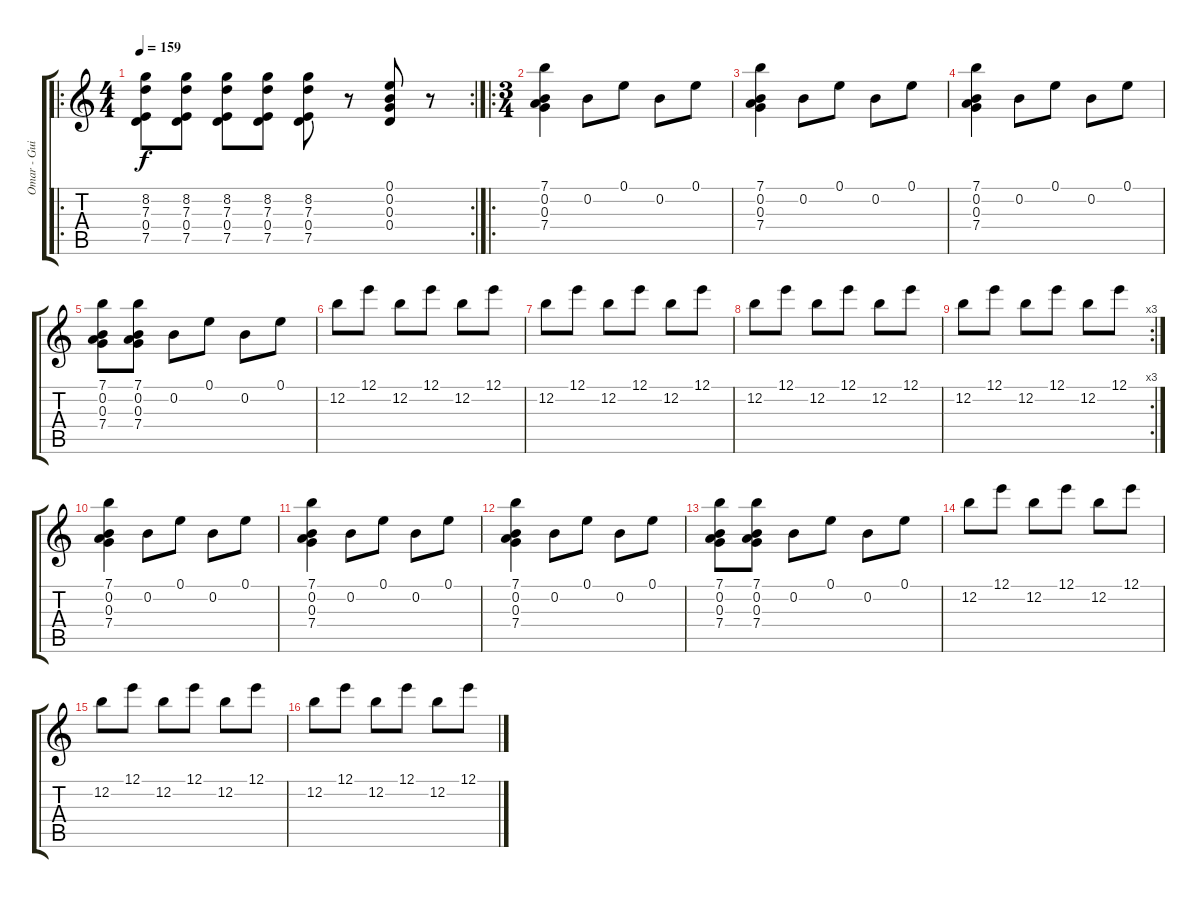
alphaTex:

\track ("Omar - Guitar 2" "Omar - Gui") {instrument distortionguitar}
\staff {score tabs}
\tuning (E4 B3 G3 D3 A2 E2) {hide}
\ro
\rc 2
\ts (4 4)
\tempo 159
\clef g2
\ks c
(8.2 7.3 0.4 7.5).8{dy f instrument distortionguitar} (8.2 7.3 0.4 7.5).8 (8.2 7.3 0.4 7.5).8 (8.2 7.3 0.4 7.5).8 (8.2 7.3 0.4 7.5).8 r.8 (0.1 0.2 0.3 0.4).8 r.8 |
\ro
\ts (3 4)
(7.1 0.2 0.3 7.4).4 0.2.8 0.1.8 0.2.8 0.1.8 |
(7.1 0.2 0.3 7.4).4 0.2.8 0.1.8 0.2.8 0.1.8 |
(7.1 0.2 0.3 7.4).4 0.2.8 0.1.8 0.2.8 0.1.8 |
(7.1 0.2 0.3 7.4).8 (7.1 0.2 0.3 7.4).8 0.2.8 0.1.8 0.2.8 0.1.8 |
12.2.8{volume 6} 12.1.8 12.2.8 12.1.8{volume 8} 12.2.8 12.1.8 |
12.2.8{volume 10} 12.1.8 12.2.8 12.1.8{volume 11} 12.2.8 12.1.8 |
12.2.8{volume 12} 12.1.8 12.2.8 12.1.8 12.2.8 12.1.8 |
\rc 3
12.2.8 12.1.8 12.2.8 12.1.8 12.2.8 12.1.8 |
(7.1 0.2 0.3 7.4).4 0.2.8 0.1.8 0.2.8 0.1.8 |
(7.1 0.2 0.3 7.4).4 0.2.8 0.1.8 0.2.8 0.1.8 |
(7.1 0.2 0.3 7.4).4 0.2.8 0.1.8 0.2.8 0.1.8 |
(7.1 0.2 0.3 7.4).8 (7.1 0.2 0.3 7.4).8 0.2.8 0.1.8 0.2.8 0.1.8 |
12.2.8{volume 6} 12.1.8 12.2.8 12.1.8{volume 8} 12.2.8 12.1.8 |
12.2.8{volume 10} 12.1.8 12.2.8 12.1.8{volume 11} 12.2.8 12.1.8 |
12.2.8{volume 12} 12.1.8 12.2.8 12.1.8 12.2.8 12.1.8
